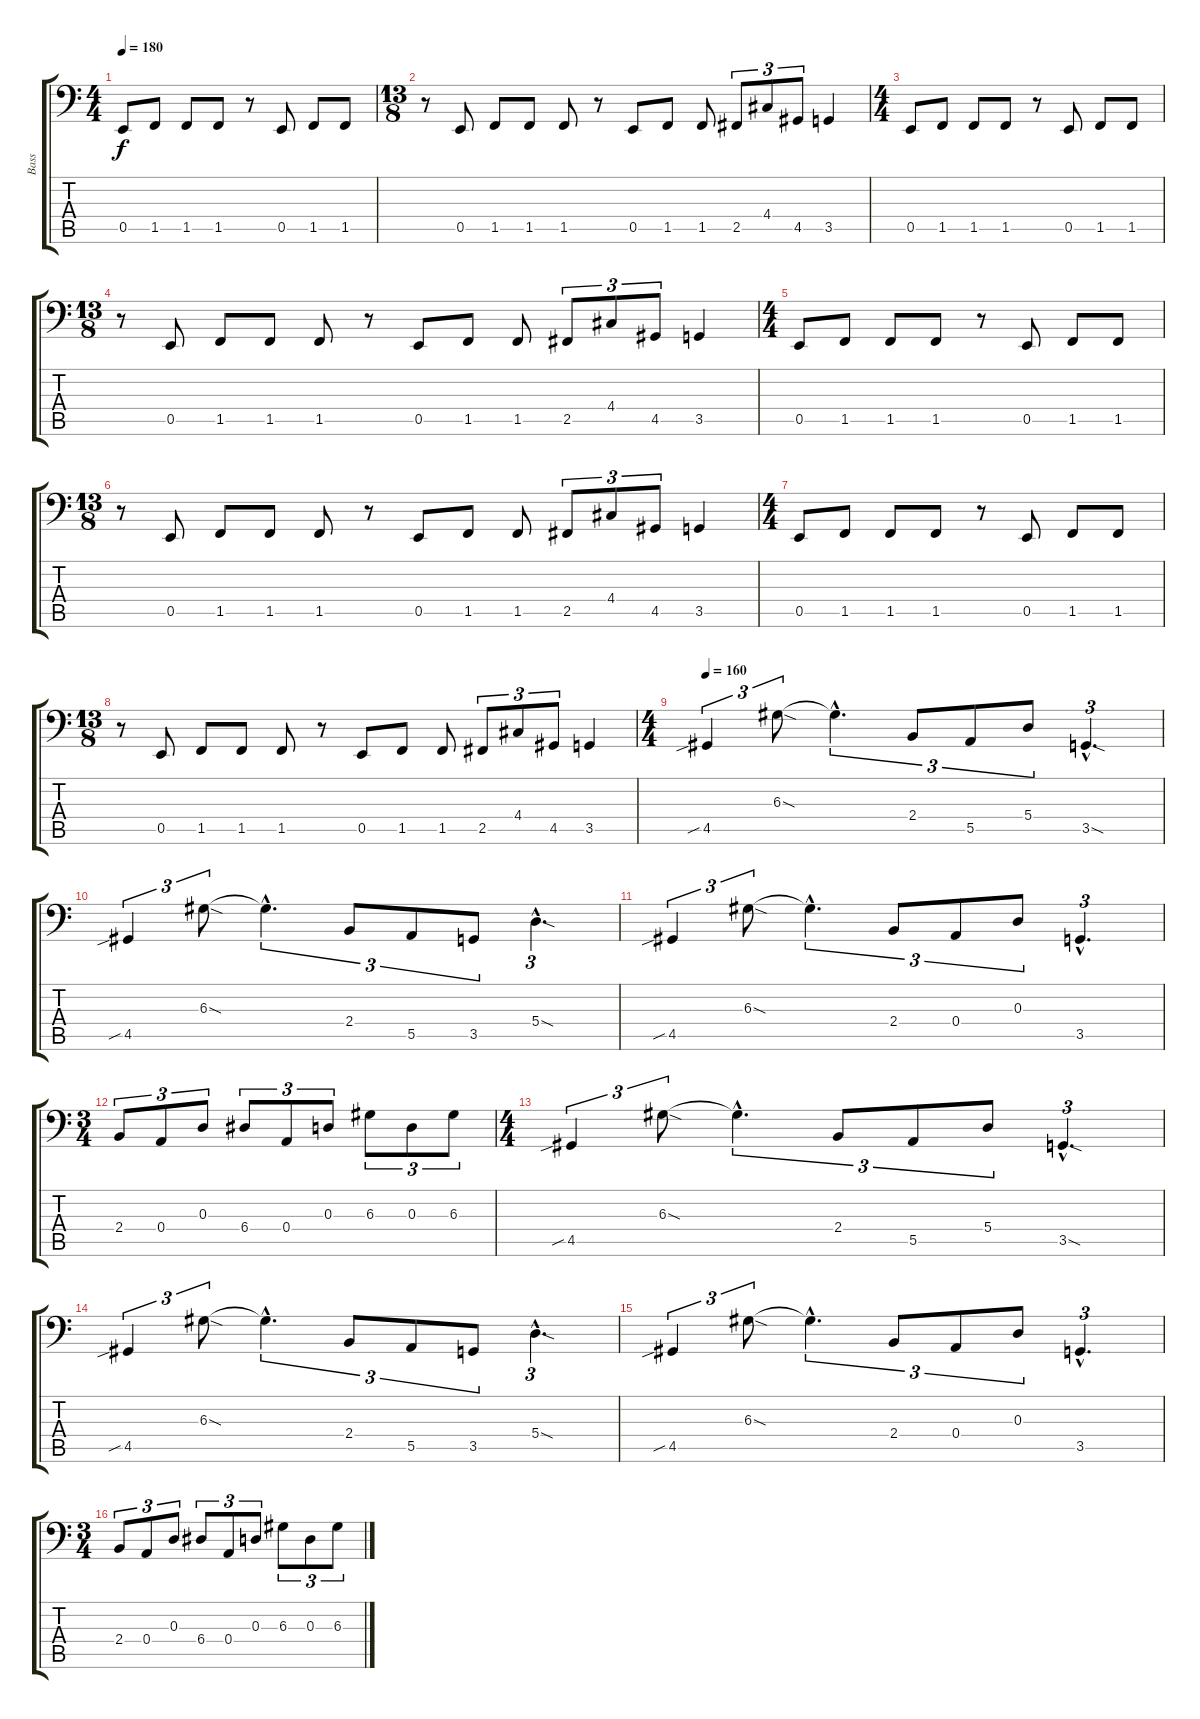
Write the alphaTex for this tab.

\track ("Bass" "Bass") {instrument electricbassfinger}
\staff {score tabs}
\tuning (C3 G2 D2 A1 E1 B0) {hide}
\ts (4 4)
\tempo 180
\clef f4
\ks c
0.5.8{dy f} 1.5.8 1.5.8 1.5.8 r.8 0.5.8 1.5.8 1.5.8 |
\ts (13 8)
r.8 0.5.8 1.5.8 1.5.8 1.5.8 r.8 0.5.8 1.5.8 1.5.8 2.5.8{tu (3 2)} 4.4.8{tu (3 2)} 4.5.8{tu (3 2)} 3.5.4 |
\ts (4 4)
0.5.8 1.5.8 1.5.8 1.5.8 r.8 0.5.8 1.5.8 1.5.8 |
\ts (13 8)
r.8 0.5.8 1.5.8 1.5.8 1.5.8 r.8 0.5.8 1.5.8 1.5.8 2.5.8{tu (3 2)} 4.4.8{tu (3 2)} 4.5.8{tu (3 2)} 3.5.4 |
\ts (4 4)
0.5.8 1.5.8 1.5.8 1.5.8 r.8 0.5.8 1.5.8 1.5.8 |
\ts (13 8)
r.8 0.5.8 1.5.8 1.5.8 1.5.8 r.8 0.5.8 1.5.8 1.5.8 2.5.8{tu (3 2)} 4.4.8{tu (3 2)} 4.5.8{tu (3 2)} 3.5.4 |
\ts (4 4)
0.5.8 1.5.8 1.5.8 1.5.8 r.8 0.5.8 1.5.8 1.5.8 |
\ts (13 8)
r.8 0.5.8 1.5.8 1.5.8 1.5.8 r.8 0.5.8 1.5.8 1.5.8 2.5.8{tu (3 2)} 4.4.8{tu (3 2)} 4.5.8{tu (3 2)} 3.5.4 |
\ts (4 4)
\tempo 160
4.5{sib}.4{tu (3 2)} 6.3{sod}.8{tu (3 2)} 6.3{hac t}.4{d tu (3 2)} 2.4.8{tu (3 2)} 5.5.8{tu (3 2)} 5.4.8{tu (3 2)} 3.5{sod hac}.4{d tu (3 2)} |
4.5{sib}.4{tu (3 2)} 6.3{sod}.8{tu (3 2)} 6.3{hac t}.4{d tu (3 2)} 2.4.8{tu (3 2)} 5.5.8{tu (3 2)} 3.5.8{tu (3 2)} 5.4{sod hac}.4{d tu (3 2)} |
4.5{sib}.4{tu (3 2)} 6.3{sod}.8{tu (3 2)} 6.3{hac t}.4{d tu (3 2)} 2.4.8{tu (3 2)} 0.4.8{tu (3 2)} 0.3.8{tu (3 2)} 3.5{hac}.4{d tu (3 2)} |
\ts (3 4)
2.4.8{tu (3 2)} 0.4.8{tu (3 2)} 0.3.8{tu (3 2)} 6.4.8{tu (3 2)} 0.4.8{tu (3 2)} 0.3.8{tu (3 2)} 6.3.8{tu (3 2)} 0.3.8{tu (3 2)} 6.3.8{tu (3 2)} |
\ts (4 4)
4.5{sib}.4{tu (3 2)} 6.3{sod}.8{tu (3 2)} 6.3{hac t}.4{d tu (3 2)} 2.4.8{tu (3 2)} 5.5.8{tu (3 2)} 5.4.8{tu (3 2)} 3.5{sod hac}.4{d tu (3 2)} |
4.5{sib}.4{tu (3 2)} 6.3{sod}.8{tu (3 2)} 6.3{hac t}.4{d tu (3 2)} 2.4.8{tu (3 2)} 5.5.8{tu (3 2)} 3.5.8{tu (3 2)} 5.4{sod hac}.4{d tu (3 2)} |
4.5{sib}.4{tu (3 2)} 6.3{sod}.8{tu (3 2)} 6.3{hac t}.4{d tu (3 2)} 2.4.8{tu (3 2)} 0.4.8{tu (3 2)} 0.3.8{tu (3 2)} 3.5{hac}.4{d tu (3 2)} |
\ts (3 4)
2.4.8{tu (3 2)} 0.4.8{tu (3 2)} 0.3.8{tu (3 2)} 6.4.8{tu (3 2)} 0.4.8{tu (3 2)} 0.3.8{tu (3 2)} 6.3.8{tu (3 2)} 0.3.8{tu (3 2)} 6.3.8{tu (3 2)}
